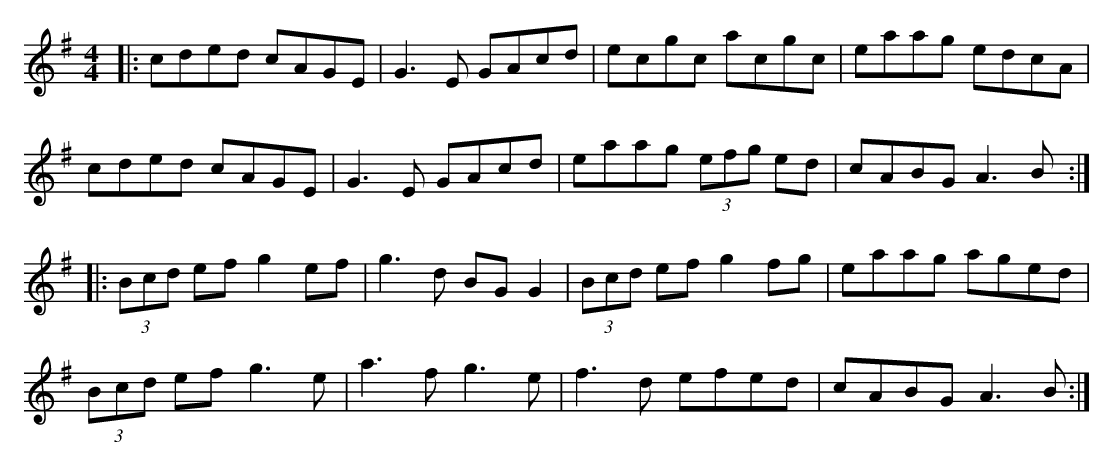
X:1
M:4/4
K:Ador
|:cded cAGE|G3E GAcd|ecgc acgc|eaag edcA|
cded cAGE|G3E GAcd|eaag (3efg ed|cABG A3B:|
|:(3Bcd ef g2ef|g3d BG G2|(3Bcd ef g2fg|eaag aged|
(3Bcd ef g3e|a3f g3e|f3d efed|cABG A3B:|
